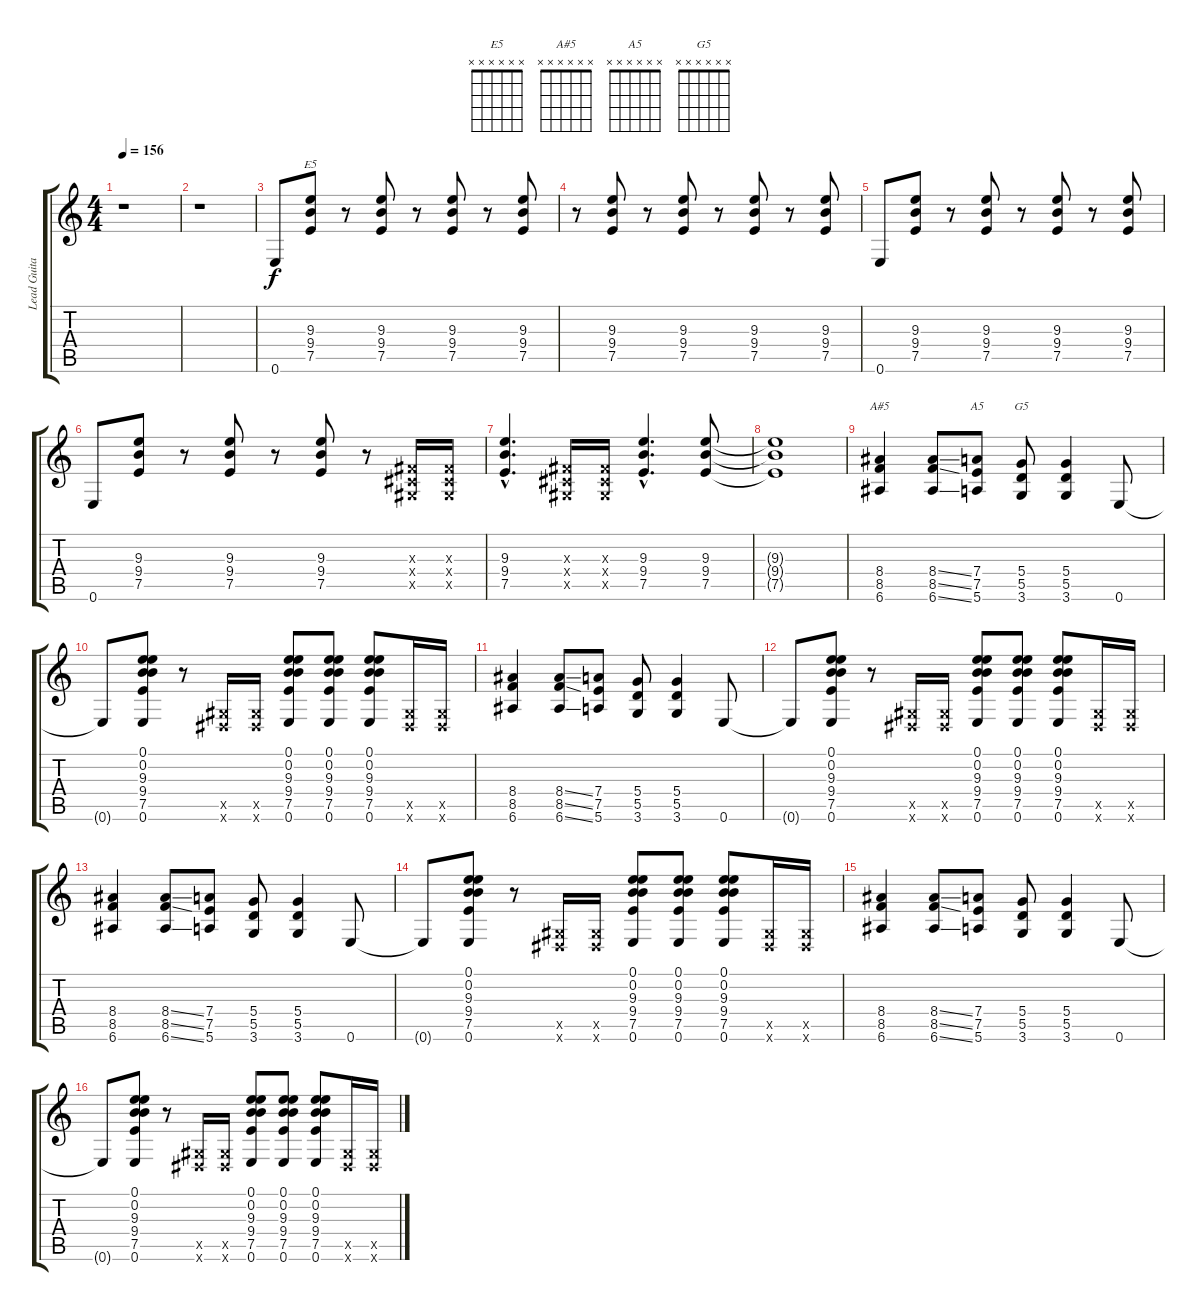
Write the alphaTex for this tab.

\track ("Lead Guitar: Slash" "Lead Guita") {instrument overdrivenguitar}
\staff {score tabs}
\tuning (E4 B3 G3 D3 A2 E2) {hide}
\chord ("E5" x x x x x x) {firstfret 0}
\chord ("A#5" x x x x x x) {firstfret 0}
\chord ("A5" x x x x x x) {firstfret 0}
\chord ("G5" x x x x x x) {firstfret 0}
\ts (4 4)
\tempo 156
\clef g2
\ks c
r.1{dy f instrument overdrivenguitar} |
r.1 |
0.6.8 (9.3 9.4 7.5).8{ch "E5"} r.8 (9.3 9.4 7.5).8 r.8 (9.3 9.4 7.5).8 r.8 (9.3 9.4 7.5).8 |
r.8 (9.3 9.4 7.5).8 r.8 (9.3 9.4 7.5).8 r.8 (9.3 9.4 7.5).8 r.8 (9.3 9.4 7.5).8 |
0.6.8 (9.3 9.4 7.5).8 r.8 (9.3 9.4 7.5).8 r.8 (9.3 9.4 7.5).8 r.8 (9.3 9.4 7.5).8 |
0.6.8 (9.3 9.4 7.5).8 r.8 (9.3 9.4 7.5).8 r.8 (9.3 9.4 7.5).8 r.8 (-1.3{x} -1.4{x} -1.5{x}).16 (-1.3{x} -1.4{x} -1.5{x}).16 |
(9.3{hac} 9.4{hac} 7.5{hac}).4{d} (-1.3{x} -1.4{x} -1.5{x}).16 (-1.3{x} -1.4{x} -1.5{x}).16 (9.3{hac} 9.4{hac} 7.5{hac}).4{d} (9.3 9.4 7.5).8 |
(9.3{t} 9.4{t} 7.5{t}).1 |
(8.4 8.5 6.6).4{ch "A#5"} (8.4{ss} 8.5{ss} 6.6{ss}).8 (7.4 7.5 5.6).8{ch "A5"} (5.4 5.5 3.6).8{ch "G5"} (5.4 5.5 3.6).4 0.6.8 |
0.6{t}.8 (0.1 0.2 9.3 9.4 7.5 0.6).8 r.8 (-1.5{x} -1.6{x}).16 (-1.5{x} -1.6{x}).16 (0.1 0.2 9.3 9.4 7.5 0.6).8 (0.1 0.2 9.3 9.4 7.5 0.6).8 (0.1 0.2 9.3 9.4 7.5 0.6).8 (-1.5{x} -1.6{x}).16 (-1.5{x} -1.6{x}).16 |
(8.4 8.5 6.6).4 (8.4{ss} 8.5{ss} 6.6{ss}).8 (7.4 7.5 5.6).8 (5.4 5.5 3.6).8 (5.4 5.5 3.6).4 0.6.8 |
0.6{t}.8 (0.1 0.2 9.3 9.4 7.5 0.6).8 r.8 (-1.5{x} -1.6{x}).16 (-1.5{x} -1.6{x}).16 (0.1 0.2 9.3 9.4 7.5 0.6).8 (0.1 0.2 9.3 9.4 7.5 0.6).8 (0.1 0.2 9.3 9.4 7.5 0.6).8 (-1.5{x} -1.6{x}).16 (-1.5{x} -1.6{x}).16 |
(8.4 8.5 6.6).4 (8.4{ss} 8.5{ss} 6.6{ss}).8 (7.4 7.5 5.6).8 (5.4 5.5 3.6).8 (5.4 5.5 3.6).4 0.6.8 |
0.6{t}.8 (0.1 0.2 9.3 9.4 7.5 0.6).8 r.8 (-1.5{x} -1.6{x}).16 (-1.5{x} -1.6{x}).16 (0.1 0.2 9.3 9.4 7.5 0.6).8 (0.1 0.2 9.3 9.4 7.5 0.6).8 (0.1 0.2 9.3 9.4 7.5 0.6).8 (-1.5{x} -1.6{x}).16 (-1.5{x} -1.6{x}).16 |
(8.4 8.5 6.6).4 (8.4{ss} 8.5{ss} 6.6{ss}).8 (7.4 7.5 5.6).8 (5.4 5.5 3.6).8 (5.4 5.5 3.6).4 0.6.8 |
0.6{t}.8 (0.1 0.2 9.3 9.4 7.5 0.6).8 r.8 (-1.5{x} -1.6{x}).16 (-1.5{x} -1.6{x}).16 (0.1 0.2 9.3 9.4 7.5 0.6).8 (0.1 0.2 9.3 9.4 7.5 0.6).8 (0.1 0.2 9.3 9.4 7.5 0.6).8 (-1.5{x} -1.6{x}).16 (-1.5{x} -1.6{x}).16
